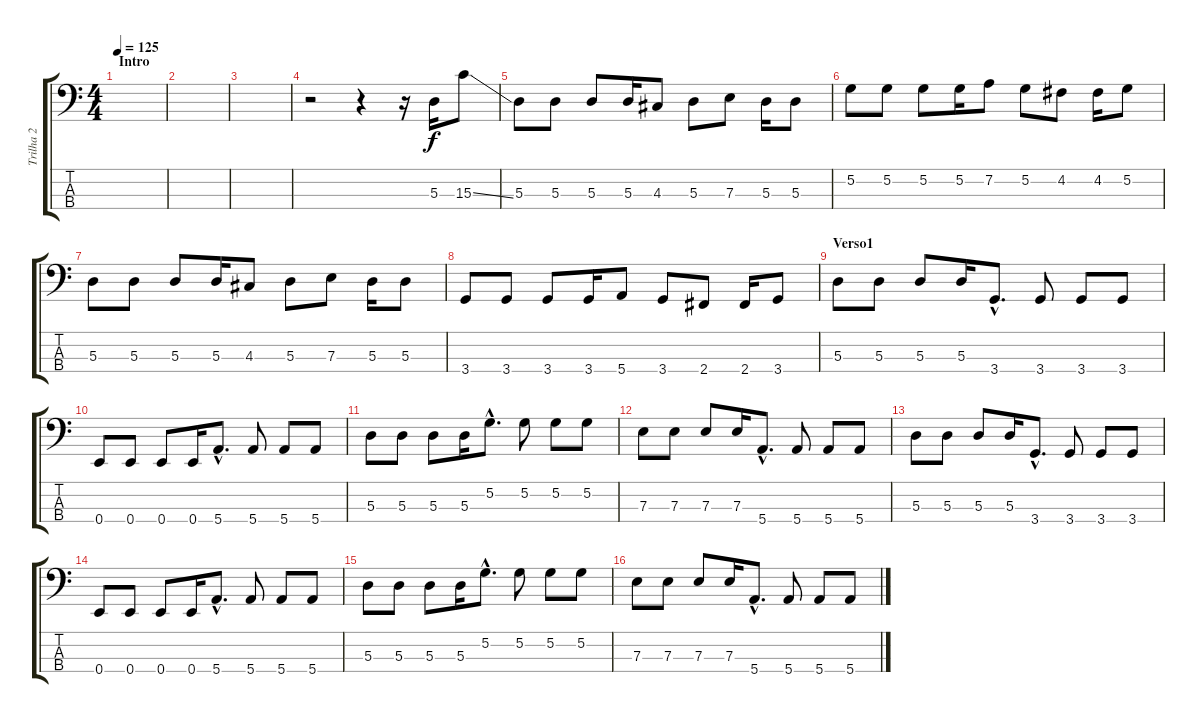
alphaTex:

\track ("Trilha 2" "Trilha 2") {instrument electricbasspick}
\staff {score tabs}
\tuning (G2 D2 A1 E1) {hide}
\ts (4 4)
\section ("" "Intro")
\tempo 125
\clef f4
\ks c
|
|
|
r.2 r.4 r.16 5.3.16 15.3{ss}.8 |
5.3.8 5.3.8 5.3.8 5.3.16 4.3.8 5.3.8 7.3.8 5.3.16 5.3.8 |
5.2.8 5.2.8 5.2.8 5.2.16 7.2.8 5.2.8 4.2.8 4.2.16 5.2.8 |
5.3.8 5.3.8 5.3.8 5.3.16 4.3.8 5.3.8 7.3.8 5.3.16 5.3.8 |
3.4.8 3.4.8 3.4.8 3.4.16 5.4.8 3.4.8 2.4.8 2.4.16 3.4.8 |
\section ("" "Verso1")
5.3.8 5.3.8 5.3.8 5.3.16 3.4{hac}.8{d} 3.4.8 3.4.8 3.4.8 |
0.4.8 0.4.8 0.4.8 0.4.16 5.4{hac}.8{d} 5.4.8 5.4.8 5.4.8 |
5.3.8 5.3.8 5.3.8 5.3.16 5.2{hac}.8{d} 5.2.8 5.2.8 5.2.8 |
7.3.8 7.3.8 7.3.8 7.3.16 5.4{hac}.8{d} 5.4.8 5.4.8 5.4.8 |
5.3.8 5.3.8 5.3.8 5.3.16 3.4{hac}.8{d} 3.4.8 3.4.8 3.4.8 |
0.4.8 0.4.8 0.4.8 0.4.16 5.4{hac}.8{d} 5.4.8 5.4.8 5.4.8 |
5.3.8 5.3.8 5.3.8 5.3.16 5.2{hac}.8{d} 5.2.8 5.2.8 5.2.8 |
7.3.8 7.3.8 7.3.8 7.3.16 5.4{hac}.8{d} 5.4.8 5.4.8 5.4.8
